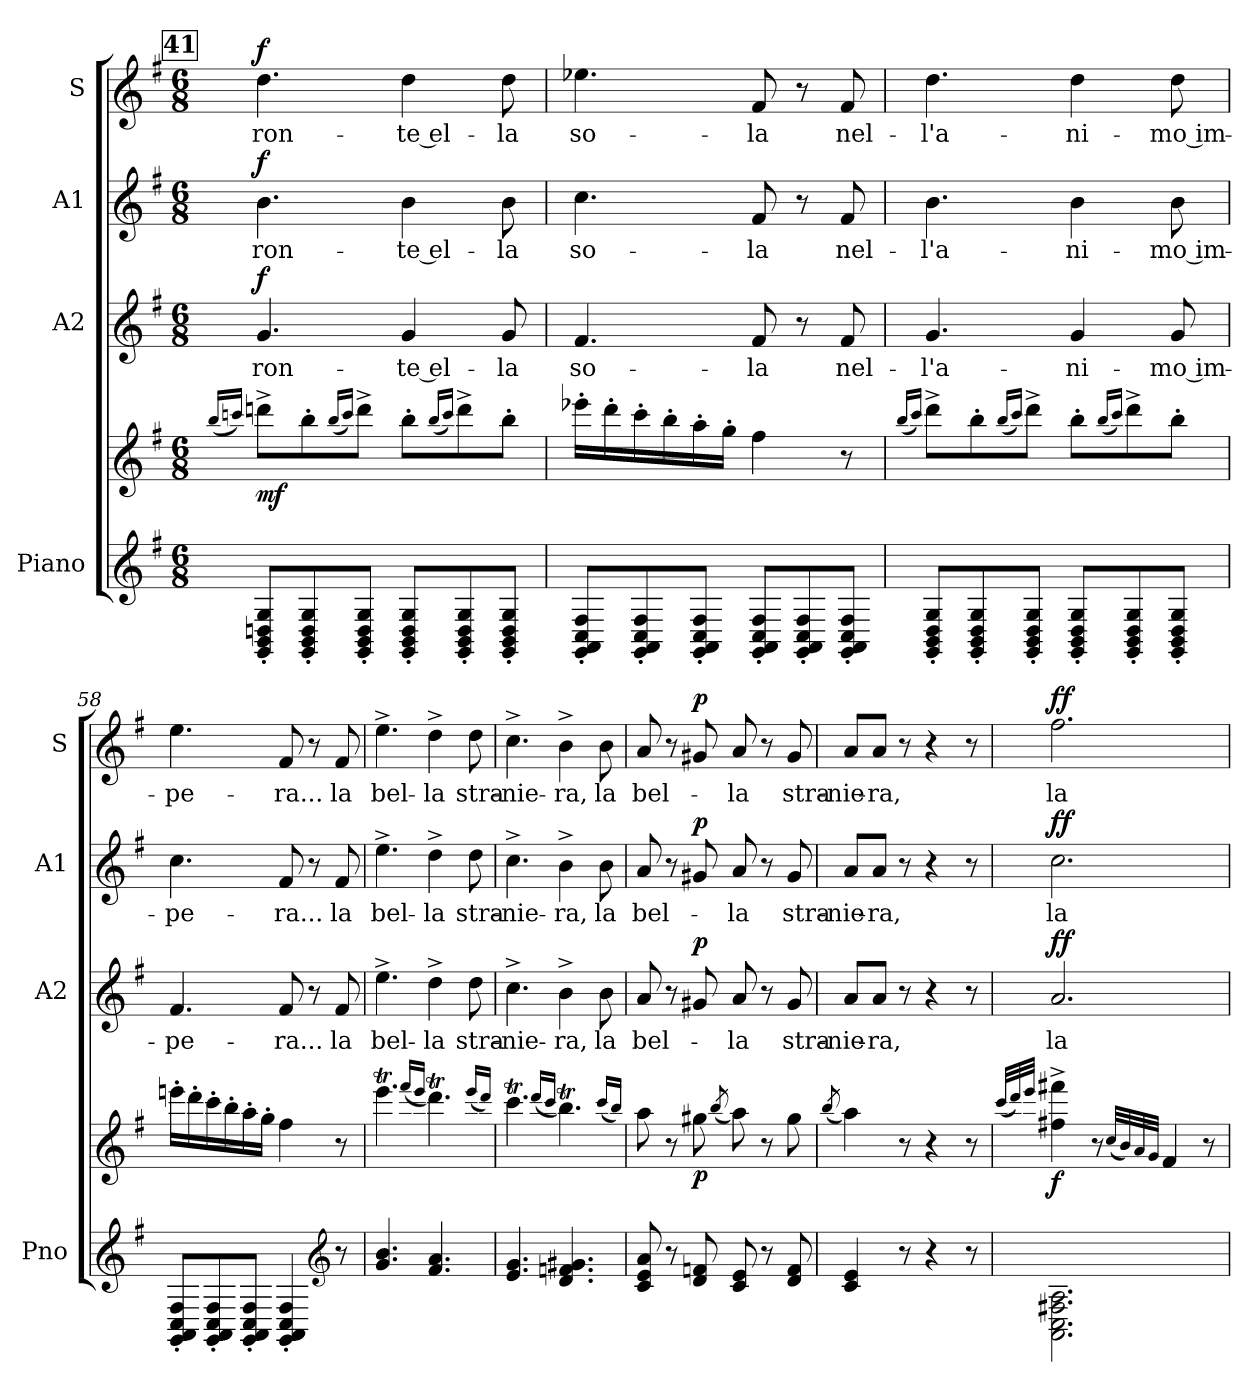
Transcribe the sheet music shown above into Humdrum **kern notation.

**kern	**kern	**dynam	**kern	**text	**dynam	**kern	**text	**dynam	**kern	**text	**dynam
*part4	*part4	*part4	*part3	*part3	*part3	*part2	*part2	*part2	*part1	*part1	*part1
*staff5	*staff4	*staff4/5	*staff3	*staff3	*staff3	*staff2	*staff2	*staff2	*staff1	*staff1	*staff1
*I"Piano	*	*	*I"A2	*	*	*I"A1	*	*	*I"S	*	*
*I'Pno	*	*	*I'A2	*	*	*I'A1	*	*	*I'S	*	*
!!LO:PB:g=z
*clefG2	*clefG2	*	*clefG2	*	*	*clefG2	*	*	*clefG2	*	*
*k[f#]	*k[f#]	*	*k[f#]	*	*	*k[f#]	*	*	*k[f#]	*	*
*M6/8	*M6/8	*	*M6/8	*	*	*M6/8	*	*	*M6/8	*	*
!!LO:REH:place=s1:a:B:fs=14:t=41
=55	=55	=55	=55	=55	=55	=55	=55	=55	=55	=55	=55
.	(<16qbb/LL	.	.	.	.	.	.	.	.	.	.
.	16qcccn/JJ)	.	.	.	.	.	.	.	.	.	.
!	!	!LO:DY:b	!	!LO:LY:b	!LO:DY:a	!	!LO:LY:b	!LO:DY:a	!	!LO:LY:b	!LO:DY:a
8GG/' 8BB/' 8Dn/' 8G/'L	8dddn^\L	mf	4.g/	-ron-	f	4.b\	-ron-	f	4.dd\	-ron-	f
8GG/' 8BB/' 8D/' 8G/'	8bb'\	.	.	.	.	.	.	.	.	.	.
.	(<16qbb/LL	.	.	.	.	.	.	.	.	.	.
.	16qccc/JJ)	.	.	.	.	.	.	.	.	.	.
8GG/' 8BB/' 8D/' 8G/'J	8ddd^\J	.	.	.	.	.	.	.	.	.	.
!	!	!	!	!LO:LY:b	!	!	!LO:LY:b	!	!	!LO:LY:b	!
8GG/' 8BB/' 8D/' 8G/'L	8bb'\L	.	4g/	-te el-	.	4b\	-te el-	.	4dd\	-te el-	.
.	(<16qbb/LL	.	.	.	.	.	.	.	.	.	.
.	16qccc/JJ)	.	.	.	.	.	.	.	.	.	.
8GG/' 8BB/' 8D/' 8G/'	8ddd^\	.	.	.	.	.	.	.	.	.	.
!	!	!	!	!LO:LY:b	!	!	!LO:LY:b	!	!	!LO:LY:b	!
8GG/' 8BB/' 8D/' 8G/'J	8bb'\J	.	8g/	-la	.	8b\	-la	.	8dd\	-la	.
=56	=56	=56	=56	=56	=56	=56	=56	=56	=56	=56	=56
!	!	!	!	!LO:LY:b	!	!	!LO:LY:b	!	!	!LO:LY:b	!
8GG/' 8AA/' 8C/' 8F#/'L	16eee-X'\LL	.	4.f#/	so-	.	4.cc\	so-	.	4.ee-X\	so-	.
.	16ddd'\	.	.	.	.	.	.	.	.	.	.
8GG/' 8AA/' 8C/' 8F#/'	16ccc'\	.	.	.	.	.	.	.	.	.	.
.	16bb'\	.	.	.	.	.	.	.	.	.	.
8GG/' 8AA/' 8C/' 8F#/'J	16aa'\	.	.	.	.	.	.	.	.	.	.
.	16gg'\JJ	.	.	.	.	.	.	.	.	.	.
!	!	!	!	!LO:LY:b	!	!	!LO:LY:b	!	!	!LO:LY:b	!
8GG/' 8AA/' 8C/' 8F#/'L	4ff#\	.	8f#/	-la	.	8f#/	-la	.	8f#/	-la	.
8GG/' 8AA/' 8C/' 8F#/'	.	.	8r	.	.	8r	.	.	8r	.	.
!	!	!	!	!LO:LY:b	!	!	!LO:LY:b	!	!	!LO:LY:b	!
8GG/' 8AA/' 8C/' 8F#/'J	8r	.	8f#/	nel-	.	8f#/	nel-	.	8f#/	nel-	.
=57	=57	=57	=57	=57	=57	=57	=57	=57	=57	=57	=57
.	(<16qbb/LL	.	.	.	.	.	.	.	.	.	.
.	16qccc/JJ)	.	.	.	.	.	.	.	.	.	.
!	!	!	!	!LO:LY:b	!	!	!LO:LY:b	!	!	!LO:LY:b	!
8GG/' 8BB/' 8D/' 8G/'L	8ddd^\L	.	4.g/	-l'a-	.	4.b\	-l'a-	.	4.dd\	-l'a-	.
8GG/' 8BB/' 8D/' 8G/'	8bb'\	.	.	.	.	.	.	.	.	.	.
.	(<16qbb/LL	.	.	.	.	.	.	.	.	.	.
.	16qccc/JJ)	.	.	.	.	.	.	.	.	.	.
8GG/' 8BB/' 8D/' 8G/'J	8ddd^\J	.	.	.	.	.	.	.	.	.	.
!	!	!	!	!LO:LY:b	!	!	!LO:LY:b	!	!	!LO:LY:b	!
8GG/' 8BB/' 8D/' 8G/'L	8bb'\L	.	4g/	-ni-	.	4b\	-ni-	.	4dd\	-ni-	.
.	(<16qbb/LL	.	.	.	.	.	.	.	.	.	.
.	16qccc/JJ)	.	.	.	.	.	.	.	.	.	.
8GG/' 8BB/' 8D/' 8G/'	8ddd^\	.	.	.	.	.	.	.	.	.	.
!	!	!	!	!LO:LY:b	!	!	!LO:LY:b	!	!	!LO:LY:b	!
8GG/' 8BB/' 8D/' 8G/'J	8bb'\J	.	8g/	-mo im-	.	8b\	-mo im-	.	8dd\	-mo im-	.
=58	=58	=58	=58	=58	=58	=58	=58	=58	=58	=58	=58
!	!	!	!	!LO:LY:b	!	!	!LO:LY:b	!	!	!LO:LY:b	!
8GG/' 8AA/' 8C/' 8F#/'L	16eeen'\LL	.	4.f#/	-pe-	.	4.cc\	-pe-	.	4.ee\	-pe-	.
.	16ddd'\	.	.	.	.	.	.	.	.	.	.
8GG/' 8AA/' 8C/' 8F#/'	16ccc'\	.	.	.	.	.	.	.	.	.	.
.	16bb'\	.	.	.	.	.	.	.	.	.	.
8GG/' 8AA/' 8C/' 8F#/'J	16aa'\	.	.	.	.	.	.	.	.	.	.
.	16gg'\JJ	.	.	.	.	.	.	.	.	.	.
!	!	!	!	!LO:LY:b	!	!	!LO:LY:b	!	!	!LO:LY:b	!
4GG/' 4AA/' 4C/' 4F#/'	4ff#\	.	8f#/	-ra...	.	8f#/	-ra...	.	8f#/	-ra...	.
.	.	.	8r	.	.	8r	.	.	8r	.	.
*clefG2	*	*	*	*	*	*	*	*	*	*	*
!	!	!	!	!LO:LY:b	!	!	!LO:LY:b	!	!	!LO:LY:b	!
8r	8r	.	8f#/	la	.	8f#/	la	.	8f#/	la	.
!!LO:LB:g=z
=59	=59	=59	=59	=59	=59	=59	=59	=59	=59	=59	=59
!	!	!	!	!LO:LY:b	!	!	!LO:LY:b	!	!	!LO:LY:b	!
4.g/ 4.b/	4.eeeT\	.	4.ee^\	bel-	.	4.ee^\	bel-	.	4.ee^\	bel-	.
.	(<16qfff#/LL	.	.	.	.	.	.	.	.	.	.
.	16qeee/JJ	.	.	.	.	.	.	.	.	.	.
!	!	!	!	!LO:LY:b	!	!	!LO:LY:b	!	!	!LO:LY:b	!
4.f#/ 4.a/	4.dddT\)	.	4dd^\	-la	.	4dd^\	-la	.	4dd^\	-la	.
!	!	!	!	!LO:LY:b	!	!	!LO:LY:b	!	!	!LO:LY:b	!
.	.	.	8dd\	stra-	.	8dd\	stra-	.	8dd\	stra-	.
.	(<16qeee/LL	.	.	.	.	.	.	.	.	.	.
.	16qddd/JJ)	.	.	.	.	.	.	.	.	.	.
=60	=60	=60	=60	=60	=60	=60	=60	=60	=60	=60	=60
!	!	!	!	!LO:LY:b	!	!	!LO:LY:b	!	!	!LO:LY:b	!
4.e/ 4.g/	4.cccT\	.	4.cc^\	-nie-	.	4.cc^\	-nie-	.	4.cc^\	-nie-	.
.	(<16qddd/LL	.	.	.	.	.	.	.	.	.	.
.	16qccc/JJ	.	.	.	.	.	.	.	.	.	.
!	!	!	!	!LO:LY:b	!	!	!LO:LY:b	!	!	!LO:LY:b	!
4.d/ 4.fn/ 4.g#X/	4.bbt\)	.	4b^\	-ra,	.	4b^\	-ra,	.	4b^\	-ra,	.
!	!	!	!	!LO:LY:b	!	!	!LO:LY:b	!	!	!LO:LY:b	!
.	.	.	8b\	la	.	8b\	la	.	8b\	la	.
.	(<16qccc/LL	.	.	.	.	.	.	.	.	.	.
.	16qbb/JJ)	.	.	.	.	.	.	.	.	.	.
=61	=61	=61	=61	=61	=61	=61	=61	=61	=61	=61	=61
!	!	!	!	!LO:LY:b	!	!	!LO:LY:b	!	!	!LO:LY:b	!
8c/ 8e/ 8a/	8aa\	.	8a/	bel-	.	8a/	bel-	.	8a/	bel-	.
8r	8r	.	8r	.	.	8r	.	.	8r	.	.
!	!	!LO:DY:b	!	!	!LO:DY:a	!	!	!LO:DY:a	!	!	!LO:DY:a
8d/ 8fn/	8gg#X\	p	8g#X/	.	p	8g#X/	.	p	8g#X/	.	p
.	(<8qbb/	.	.	.	.	.	.	.	.	.	.
!	!	!	!	!LO:LY:b	!	!	!LO:LY:b	!	!	!LO:LY:b	!
8c/ 8e/	8aa\)	.	8a/	-la	.	8a/	-la	.	8a/	-la	.
8r	8r	.	8r	.	.	8r	.	.	8r	.	.
!	!	!	!	!LO:LY:b	!	!	!LO:LY:b	!	!	!LO:LY:b	!
8d/ 8f/	8gg#\	.	8g#/	stra-	.	8g#/	stra-	.	8g#/	stra-	.
=62	=62	=62	=62	=62	=62	=62	=62	=62	=62	=62	=62
.	(<8qbb/	.	.	.	.	.	.	.	.	.	.
!	!	!	!	!LO:LY:b	!	!	!LO:LY:b	!	!	!LO:LY:b	!
4c/ 4e/	4aa\)	.	8a/L	-nie-	.	8a/L	-nie-	.	8a/L	-nie-	.
!	!	!	!	!LO:LY:b	!	!	!LO:LY:b	!	!	!LO:LY:b	!
.	.	.	8a/J	-ra,	.	8a/J	-ra,	.	8a/J	-ra,	.
8r	8r	.	8r	.	.	8r	.	.	8r	.	.
4r	4r	.	4r	.	.	4r	.	.	4r	.	.
8r	8r	.	8r	.	.	8r	.	.	8r	.	.
=63	=63	=63	=63	=63	=63	=63	=63	=63	=63	=63	=63
.	(<32qccc/LLL	.	.	.	.	.	.	.	.	.	.
.	32qddd/)	.	.	.	.	.	.	.	.	.	.
.	32qeee/JJJ	.	.	.	.	.	.	.	.	.	.
!	!	!LO:DY:b	!	!LO:LY:b	!LO:DY:a	!	!LO:LY:b	!LO:DY:a	!	!LO:LY:b	!LO:DY:a
2.AA\ 2.C\ 2.F#X\ 2.A\	4ff#X\^ 4fff#X\^	f	2.a/	la	ff	2.cc\	la	ff	2.ff#\	la	ff
.	8r	.	.	.	.	.	.	.	.	.	.
.	(<32qcc/LLL	.	.	.	.	.	.	.	.	.	.
.	32qb/)	.	.	.	.	.	.	.	.	.	.
.	32qa/	.	.	.	.	.	.	.	.	.	.
.	32qg/JJJ	.	.	.	.	.	.	.	.	.	.
.	4f#/	.	.	.	.	.	.	.	.	.	.
.	8r	.	.	.	.	.	.	.	.	.	.
=	=	=	=	=	=	=	=	=	=	=	=
*-	*-	*-	*-	*-	*-	*-	*-	*-	*-	*-	*-
